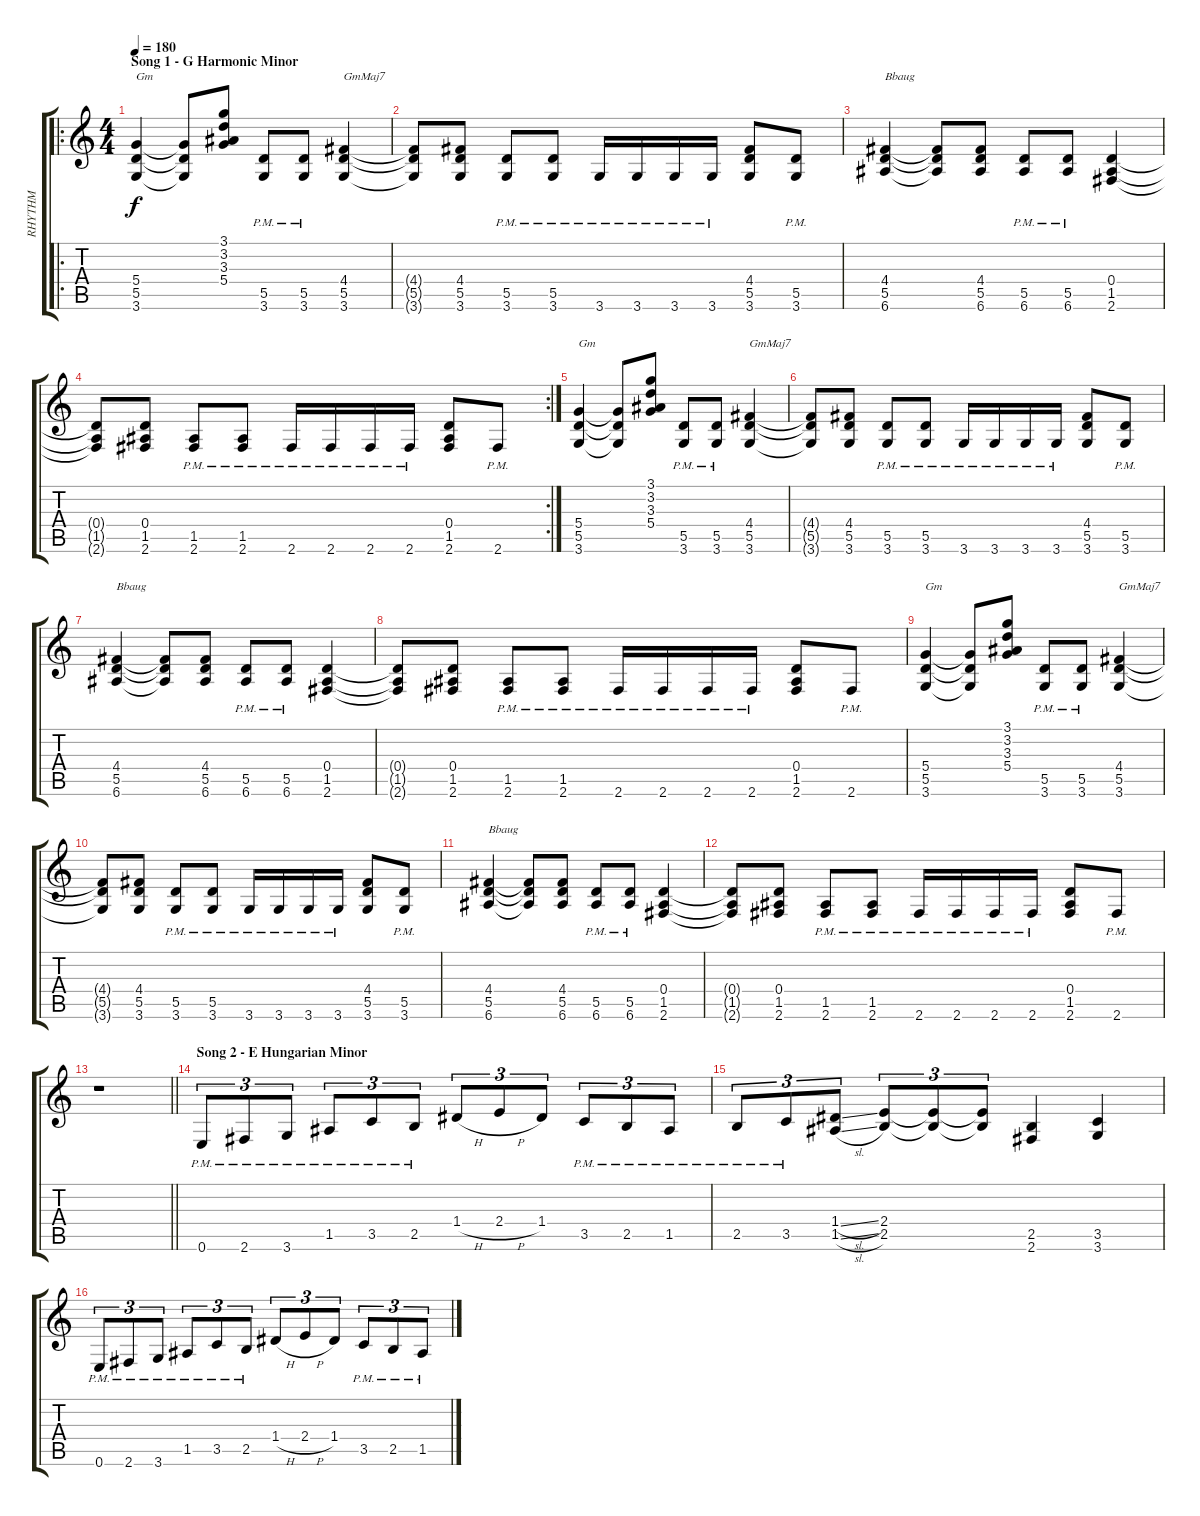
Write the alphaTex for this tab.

\track ("RHYTHM" "RHYTHM") {instrument distortionguitar}
\staff {score tabs}
\tuning (E4 B3 G3 D3 A2 E2) {hide}
\ro
\ts (4 4)
\section ("" "Song 1 - G Harmonic Minor")
\tempo 180
\clef g2
\ks c
(5.4 5.5 3.6).4{txt "Gm" dy f instrument distortionguitar} (5.4{t} 5.5{t} 3.6{t}).8 (3.1 3.2 3.3 5.4).8 (5.5{pm} 3.6{pm}).8 (5.5{pm} 3.6{pm}).8 (4.4 5.5 3.6).4{txt "GmMaj7"} |
(4.4{t} 5.5{t} 3.6{t}).8 (4.4 5.5 3.6).8 (5.5{pm} 3.6{pm}).8 (5.5{pm} 3.6{pm}).8 3.6{pm}.16 3.6{pm}.16 3.6{pm}.16 3.6{pm}.16 (4.4 5.5 3.6).8 (5.5{pm} 3.6{pm}).8 |
(4.4 5.5 6.6).4{txt "Bbaug"} (4.4{t} 5.5{t} 6.6{t}).8 (4.4 5.5 6.6).8 (5.5{pm} 6.6{pm}).8 (5.5{pm} 6.6{pm}).8 (0.4 1.5 2.6).4 |
\rc 2
(0.4{t} 1.5{t} 2.6{t}).8 (0.4 1.5 2.6).8 (1.5{pm} 2.6{pm}).8 (1.5{pm} 2.6{pm}).8 2.6{pm}.16 2.6{pm}.16 2.6{pm}.16 2.6{pm}.16 (0.4 1.5 2.6).8 2.6{pm}.8 |
(5.4 5.5 3.6).4{txt "Gm"} (5.4{t} 5.5{t} 3.6{t}).8 (3.1 3.2 3.3 5.4).8 (5.5{pm} 3.6{pm}).8 (5.5{pm} 3.6{pm}).8 (4.4 5.5 3.6).4{txt "GmMaj7"} |
(4.4{t} 5.5{t} 3.6{t}).8 (4.4 5.5 3.6).8 (5.5{pm} 3.6{pm}).8 (5.5{pm} 3.6{pm}).8 3.6{pm}.16 3.6{pm}.16 3.6{pm}.16 3.6{pm}.16 (4.4 5.5 3.6).8 (5.5{pm} 3.6{pm}).8 |
(4.4 5.5 6.6).4{txt "Bbaug"} (4.4{t} 5.5{t} 6.6{t}).8 (4.4 5.5 6.6).8 (5.5{pm} 6.6{pm}).8 (5.5{pm} 6.6{pm}).8 (0.4 1.5 2.6).4 |
(0.4{t} 1.5{t} 2.6{t}).8 (0.4 1.5 2.6).8 (1.5{pm} 2.6{pm}).8 (1.5{pm} 2.6{pm}).8 2.6{pm}.16 2.6{pm}.16 2.6{pm}.16 2.6{pm}.16 (0.4 1.5 2.6).8 2.6{pm}.8 |
(5.4 5.5 3.6).4{txt "Gm"} (5.4{t} 5.5{t} 3.6{t}).8 (3.1 3.2 3.3 5.4).8 (5.5{pm} 3.6{pm}).8 (5.5{pm} 3.6{pm}).8 (4.4 5.5 3.6).4{txt "GmMaj7"} |
(4.4{t} 5.5{t} 3.6{t}).8 (4.4 5.5 3.6).8 (5.5{pm} 3.6{pm}).8 (5.5{pm} 3.6{pm}).8 3.6{pm}.16 3.6{pm}.16 3.6{pm}.16 3.6{pm}.16 (4.4 5.5 3.6).8 (5.5{pm} 3.6{pm}).8 |
(4.4 5.5 6.6).4{txt "Bbaug"} (4.4{t} 5.5{t} 6.6{t}).8 (4.4 5.5 6.6).8 (5.5{pm} 6.6{pm}).8 (5.5{pm} 6.6{pm}).8 (0.4 1.5 2.6).4 |
(0.4{t} 1.5{t} 2.6{t}).8 (0.4 1.5 2.6).8 (1.5{pm} 2.6{pm}).8 (1.5{pm} 2.6{pm}).8 2.6{pm}.16 2.6{pm}.16 2.6{pm}.16 2.6{pm}.16 (0.4 1.5 2.6).8 2.6{pm}.8 |
\barLineRight lightlight
r.1 |
\section ("" "Song 2 - E Hungarian Minor")
0.6{pm}.8{tu (3 2)} 2.6{pm}.8{tu (3 2)} 3.6{pm}.8{tu (3 2)} 1.5{pm}.8{tu (3 2)} 3.5{pm}.8{tu (3 2)} 2.5{pm}.8{tu (3 2)} 1.4{h}.8{tu (3 2)} 2.4{h}.8{tu (3 2)} 1.4.8{tu (3 2)} 3.5{pm}.8{tu (3 2)} 2.5{pm}.8{tu (3 2)} 1.5{pm}.8{tu (3 2)} |
2.5{pm}.8{tu (3 2)} 3.5{pm}.8{tu (3 2)} (1.4{sl} 1.5{sl}).8{tu (3 2)} (2.4 2.5).8{tu (3 2)} (2.4{t} 2.5{t}).8{tu (3 2)} (2.4{t} 2.5{t}).8{tu (3 2)} (2.5 2.6).4 (3.5 3.6).4 |
0.6{pm}.8{tu (3 2)} 2.6{pm}.8{tu (3 2)} 3.6{pm}.8{tu (3 2)} 1.5{pm}.8{tu (3 2)} 3.5{pm}.8{tu (3 2)} 2.5{pm}.8{tu (3 2)} 1.4{h}.8{tu (3 2)} 2.4{h}.8{tu (3 2)} 1.4.8{tu (3 2)} 3.5{pm}.8{tu (3 2)} 2.5{pm}.8{tu (3 2)} 1.5{pm}.8{tu (3 2)}
